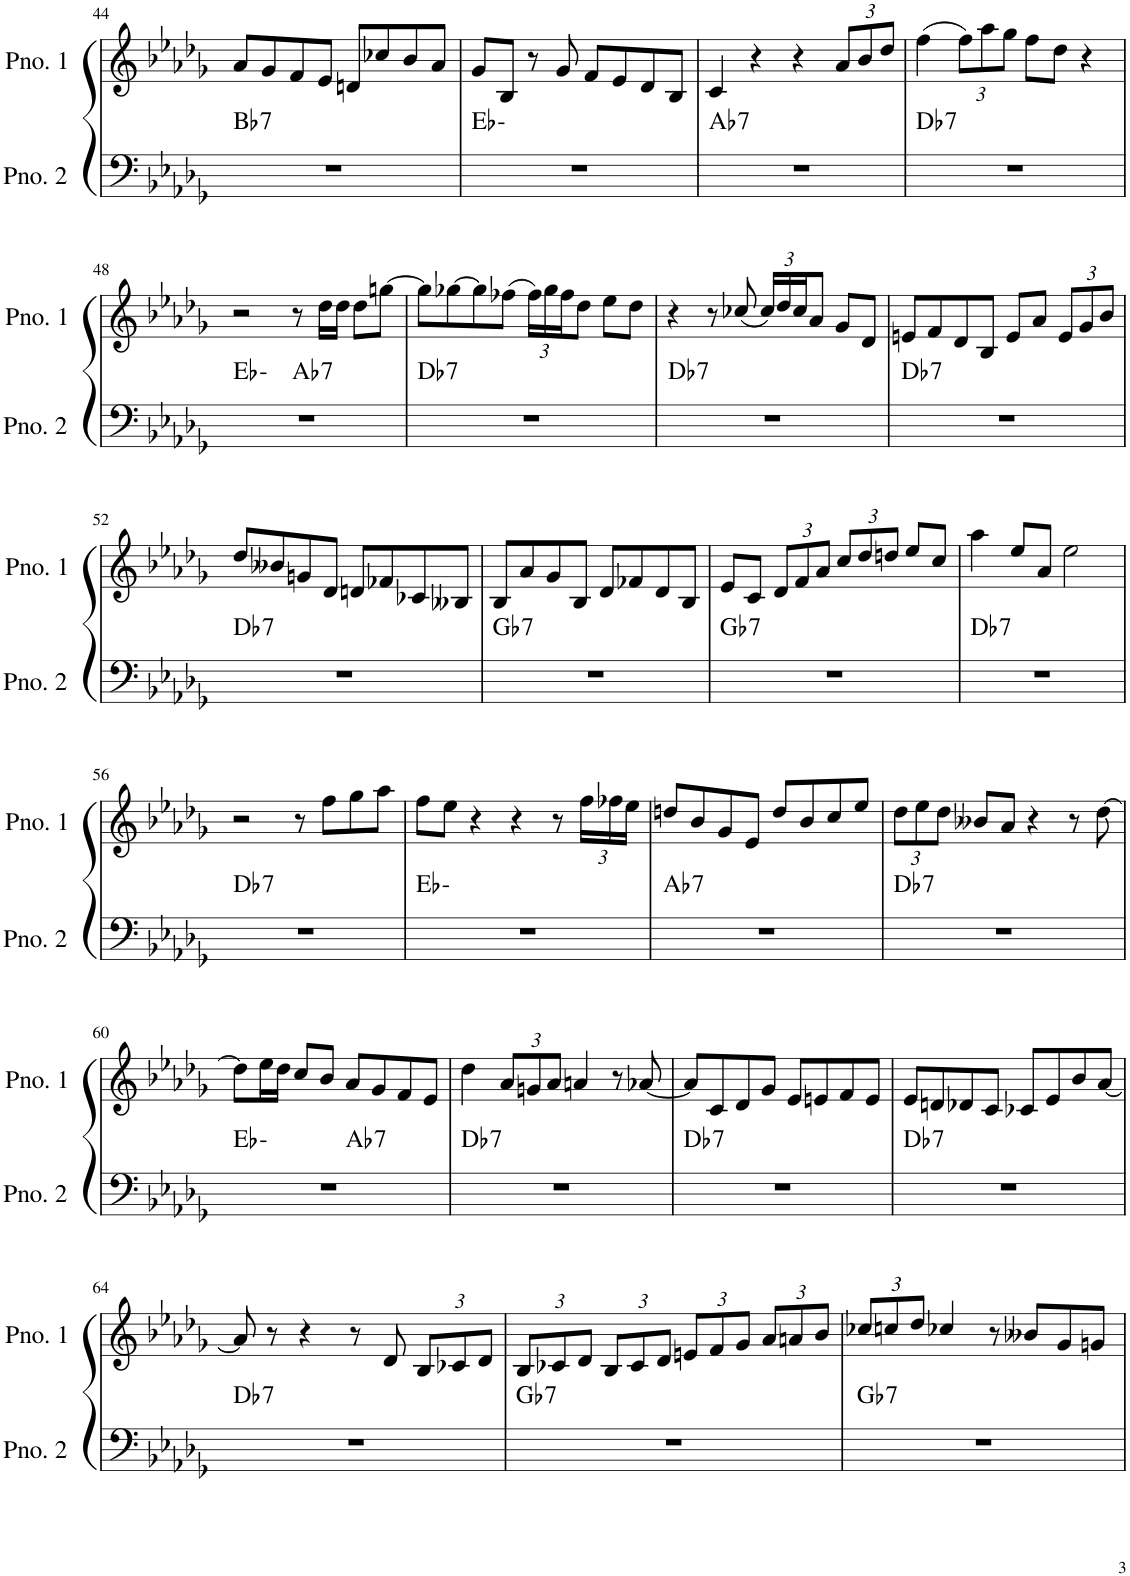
**kern	**harte	**kern
*part2	*part2	*part1
*staff2	*	*staff1
*I"ピアノ 2	*	*I"ピアノ 1
!!LO:PB:g=z
*clefF4	*	*clefG2
*k[b-e-a-d-g-]	*	*k[b-e-a-d-g-]
*M4/4	*	*M4/4
=44	=44	=44
!	!LO:H:kt=7	!
1r	Bb:7	8a-/L
.	.	8g-/
.	.	8f/
.	.	8e-/J
.	.	8dn/L
.	.	8cc-X/
.	.	8b-/
.	.	8a-/J
=45	=45	=45
1r	Eb:min	8g-/L
.	.	8B-/J
.	.	8r
.	.	8g-/
.	.	8f/L
.	.	8e-/
.	.	8d-/
.	.	8B-/J
=46	=46	=46
!	!LO:H:kt=7	!
1r	Ab:7	4c/
.	.	4r
.	.	4r
*	*	*Xbrackettup
.	.	12a-/L
.	.	12b-/
.	.	12dd-/J
=47	=47	=47
!	!LO:H:kt=7	!
1r	Db:7	(4ff\
.	.	12ff\L)
.	.	12aa-\
.	.	12gg-\J
.	.	8ff\L
.	.	8dd-\J
.	.	4r
!!LO:LB:g=z
=48	=48	=48
*^	*	*
1r	2ryy	Eb:min	2r
!	!	!LO:H:kt=7	!
.	2ryy	Ab:7	8r
.	.	.	16dd-\LL
.	.	.	16dd-\JJ
.	.	.	8dd-\L
.	.	.	[8ggn\J
=49	=49	=49	=49
!	!	!LO:H:kt=7	!
*v	*v	*	*
1r	Db:7	8gg\L]
.	.	[8gg-X\
.	.	8gg-\]
.	.	(8ff-X\J
.	.	24ff-\LL)
.	.	24gg-\
.	.	24ff-\J
.	.	8dd-\J
.	.	8ee-\L
.	.	8dd-\J
=50	=50	=50
!	!LO:H:kt=7	!
1r	Db:7	4r
.	.	8r
.	.	(8cc-X/
.	.	24cc-/LL)
.	.	24dd-/
.	.	24cc-/J
.	.	8a-/J
.	.	8g-/L
.	.	8d-/J
=51	=51	=51
!	!LO:H:kt=7	!
1r	Db:7	8en/L
.	.	8f/
.	.	8d-/
.	.	8B-/J
.	.	8e/L
.	.	8a-/J
.	.	12e/L
.	.	12g-/
.	.	12b-/J
!!LO:LB:g=z
=52	=52	=52
!	!LO:H:kt=7	!
1r	Db:7	8dd-/L
.	.	8b--X/
.	.	8gn/
.	.	8d-/J
.	.	8dn/L
.	.	8f-X/
.	.	8c-X/
.	.	8B--X/J
=53	=53	=53
!	!LO:H:kt=7	!
1r	Gb:7	8B-/L
.	.	8a-/
.	.	8g-/
.	.	8B-/J
.	.	8d-/L
.	.	8f-X/
.	.	8d-/
.	.	8B-/J
=54	=54	=54
!	!LO:H:kt=7	!
1r	Gb:7	8e-/L
.	.	8c/J
.	.	12d-/L
.	.	12f/
.	.	12a-/J
.	.	12cc/L
.	.	12dd-/
.	.	12ddn/J
.	.	8ee-/L
.	.	8cc/J
=55	=55	=55
!	!LO:H:kt=7	!
1r	Db:7	4aa-\
.	.	8ee-/L
.	.	8a-/J
.	.	2ee-\
!!LO:LB:g=z
=56	=56	=56
!	!LO:H:kt=7	!
1r	Db:7	2r
.	.	8r
.	.	8ff\L
.	.	8gg-\
.	.	8aa-\J
=57	=57	=57
1r	Eb:min	8ff\L
.	.	8ee-\J
.	.	4r
.	.	4r
.	.	8r
.	.	24ff\LL
.	.	24ff-X\
.	.	24ee-\JJ
=58	=58	=58
!	!LO:H:kt=7	!
1r	Ab:7	8ddn/L
.	.	8b-/
.	.	8g-/
.	.	8e-/J
.	.	8dd/L
.	.	8b-/
.	.	8cc/
.	.	8ee-/J
=59	=59	=59
!	!LO:H:kt=7	!
1r	Db:7	12dd-\L
.	.	12ee-\
.	.	12dd-\J
.	.	8b--X/L
.	.	8a-/J
.	.	4r
.	.	8r
.	.	[8dd-\
!!LO:LB:g=z
=60	=60	=60
*^	*	*
1r	2ryy	Eb:min	8dd-\L]
.	.	.	16ee-\L
.	.	.	16dd-\JJ
.	.	.	8cc/L
.	.	.	8b-/J
!	!	!LO:H:kt=7	!
.	2ryy	Ab:7	8a-/L
.	.	.	8g-/
.	.	.	8f/
.	.	.	8e-/J
=61	=61	=61	=61
!	!	!LO:H:kt=7	!
*v	*v	*	*
1r	Db:7	4dd-\
.	.	12a-/L
.	.	12gn/
.	.	12a-/J
.	.	4an/
.	.	8r
.	.	[8a-X/
=62	=62	=62
!	!LO:H:kt=7	!
1r	Db:7	8a-/L]
.	.	8c/
.	.	8d-/
.	.	8g-/J
.	.	8e-/L
.	.	8en/
.	.	8f/
.	.	8e/J
=63	=63	=63
!	!LO:H:kt=7	!
1r	Db:7	8e-/L
.	.	8dn/
.	.	8d-X/
.	.	8c/J
.	.	8c-X/L
.	.	8e-/
.	.	8b-/
.	.	[8a-/J
!!LO:LB:g=z
=64	=64	=64
!	!LO:H:kt=7	!
1r	Db:7	8a-/]
.	.	8r
.	.	4r
.	.	8r
.	.	8d-/
.	.	12B-/L
.	.	12c-X/
.	.	12d-/J
=65	=65	=65
!	!LO:H:kt=7	!
1r	Gb:7	12B-/L
.	.	12c-X/
.	.	12d-/J
.	.	12B-/L
.	.	12c-/
.	.	12d-/J
.	.	12en/L
.	.	12f/
.	.	12g-/J
.	.	12a-/L
.	.	12an/
.	.	12b-/J
=66	=66	=66
!	!LO:H:kt=7	!
1r	Gb:7	12cc-X/L
.	.	12ccn/
.	.	12dd-/J
.	.	4cc-X/
.	.	8r
.	.	8b--X/L
.	.	8g-/
.	.	8gn/J
=	=	=
*-	*-	*-
